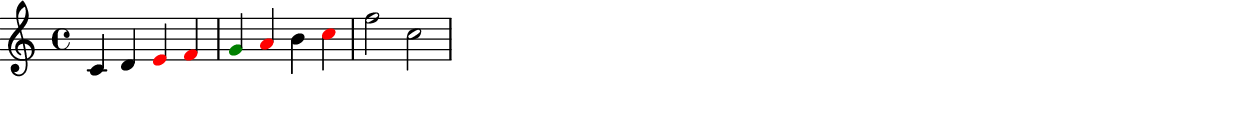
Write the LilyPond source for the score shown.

%% Generated by lilypond-book
%% Options: [exampleindent=10.16\mm,indent=0\mm,line-width=160\mm,paper-height=845.047\pt,paper-width=597.508\pt,papersize='(cons (* 597.508 pt) (* 845.047 pt)),quote]
\include "lilypond-book-preamble.ly"


% ****************************************************************
% Start cut-&-pastable-section
% ****************************************************************

#(ly:set-option 'eps-box-padding 3.000000)



\paper {
  #(set-paper-size '(cons (* 597.508 pt) (* 845.047 pt)))
  indent = 0\mm
  line-width = 160\mm
  % offset the left padding, also add 1mm as lilypond creates cropped
  % images with a little space on the right
  line-width = #(- line-width (* mm  3.000000) (* mm 1))
  line-width = 160\mm - 2.0 * 10.16\mm
  % offset the left padding, also add 1mm as lilypond creates cropped
  % images with a little space on the right
  line-width = #(- line-width (* mm  3.000000) (* mm 1))
}

\layout {
  
}




% ****************************************************************
% ly snippet:
% ****************************************************************
\sourcefileline 315
\relative {
  c'4 d
  \override NoteHead.color = "red"
  e4 f |
  \once \override NoteHead.color = "green"
  g4 a
  \once \revert NoteHead.color
  b c |
  \revert NoteHead.color
  f2 c |
}


% ****************************************************************
% end ly snippet
% ****************************************************************
